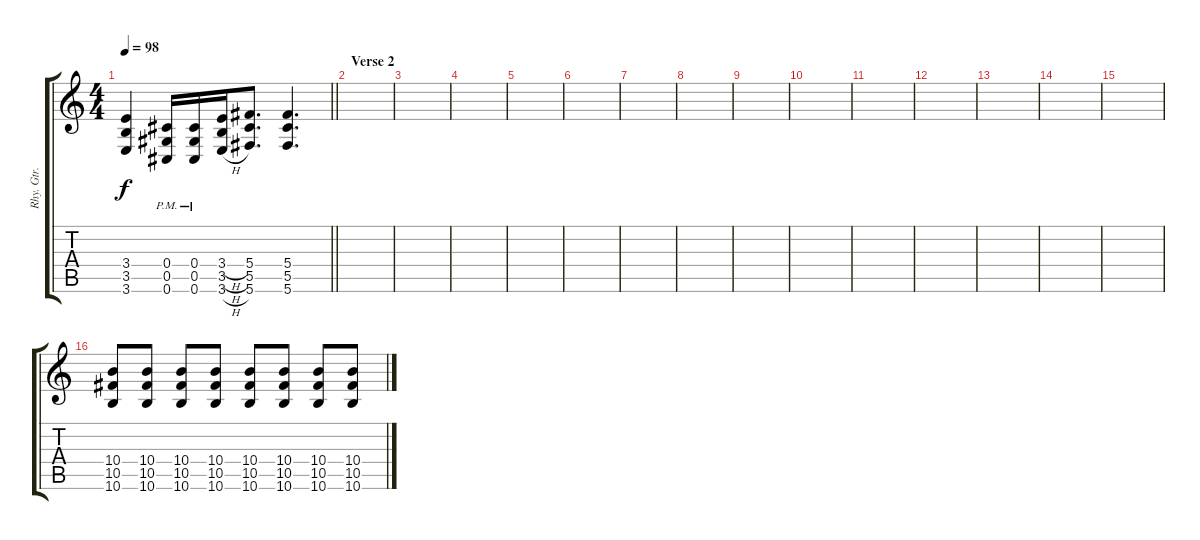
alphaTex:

\track ("Rhy. Gtr. 1" "Rhy. Gtr. ") {instrument distortionguitar}
\staff {score tabs}
\tuning (Eb4 Bb3 Gb3 Db3 Ab2 Db2) {hide}
\ts (4 4)
\tempo 98
\clef g2
\barLineRight lightlight
\ks c
(3.4 3.5 3.6).4{dy f} (0.4{pm} 0.5{pm} 0.6{pm}).16 (0.4{pm} 0.5{pm} 0.6{pm}).16 (3.4{h} 3.5{h} 3.6{h}).16 (5.4 5.5 5.6).8{d} (5.4 5.5 5.6).4{d} |
\section ("" "Verse 2")
|
|
|
|
|
|
|
|
|
|
|
|
|
|
(10.4 10.5 10.6).8 (10.4 10.5 10.6).8 (10.4 10.5 10.6).8 (10.4 10.5 10.6).8 (10.4 10.5 10.6).8 (10.4 10.5 10.6).8 (10.4 10.5 10.6).8 (10.4 10.5 10.6).8
